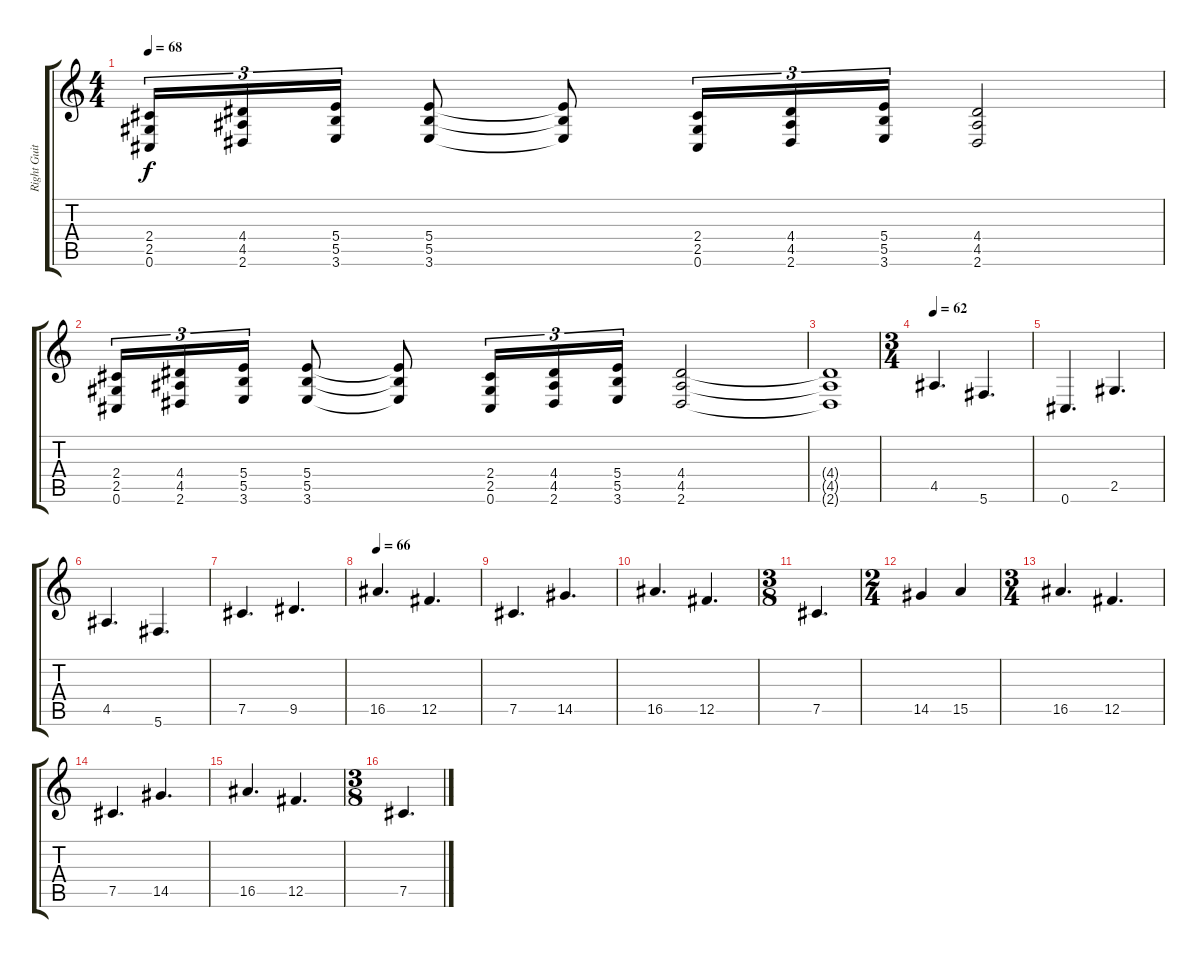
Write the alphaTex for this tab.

\track ("Right Guitar" "Right Guit") {instrument distortionguitar}
\staff {score tabs}
\tuning (Db4 Ab3 E3 B2 Gb2 Db2) {hide}
\ts (4 4)
\tempo 68
\clef g2
\ks c
(2.4 2.5 0.6).16{tu (3 2) dy f} (4.4 4.5 2.6).16{tu (3 2)} (5.4 5.5 3.6).16{tu (3 2)} (5.4 5.5 3.6).8 (5.4{t} 5.5{t} 3.6{t}).8 (2.4 2.5 0.6).16{tu (3 2)} (4.4 4.5 2.6).16{tu (3 2)} (5.4 5.5 3.6).16{tu (3 2)} (4.4 4.5 2.6).2 |
(2.4 2.5 0.6).16{tu (3 2)} (4.4 4.5 2.6).16{tu (3 2)} (5.4 5.5 3.6).16{tu (3 2)} (5.4 5.5 3.6).8 (5.4{t} 5.5{t} 3.6{t}).8 (2.4 2.5 0.6).16{tu (3 2)} (4.4 4.5 2.6).16{tu (3 2)} (5.4 5.5 3.6).16{tu (3 2)} (4.4 4.5 2.6).2 |
(4.4{t} 4.5{t} 2.6{t}).1 |
\ts (3 4)
\tempo 62
4.5.4{d} 5.6.4{d} |
0.6.4{d} 2.5.4{d} |
4.5.4{d} 5.6.4{d} |
7.5.4{d} 9.5.4{d} |
\tempo 66
16.5.4{d} 12.5.4{d} |
7.5.4{d} 14.5.4{d} |
16.5.4{d} 12.5.4{d} |
\ts (3 8)
7.5.4{d} |
\ts (2 4)
14.5.4 15.5.4 |
\ts (3 4)
16.5.4{d} 12.5.4{d} |
7.5.4{d} 14.5.4{d} |
16.5.4{d} 12.5.4{d} |
\ts (3 8)
7.5.4{d}
